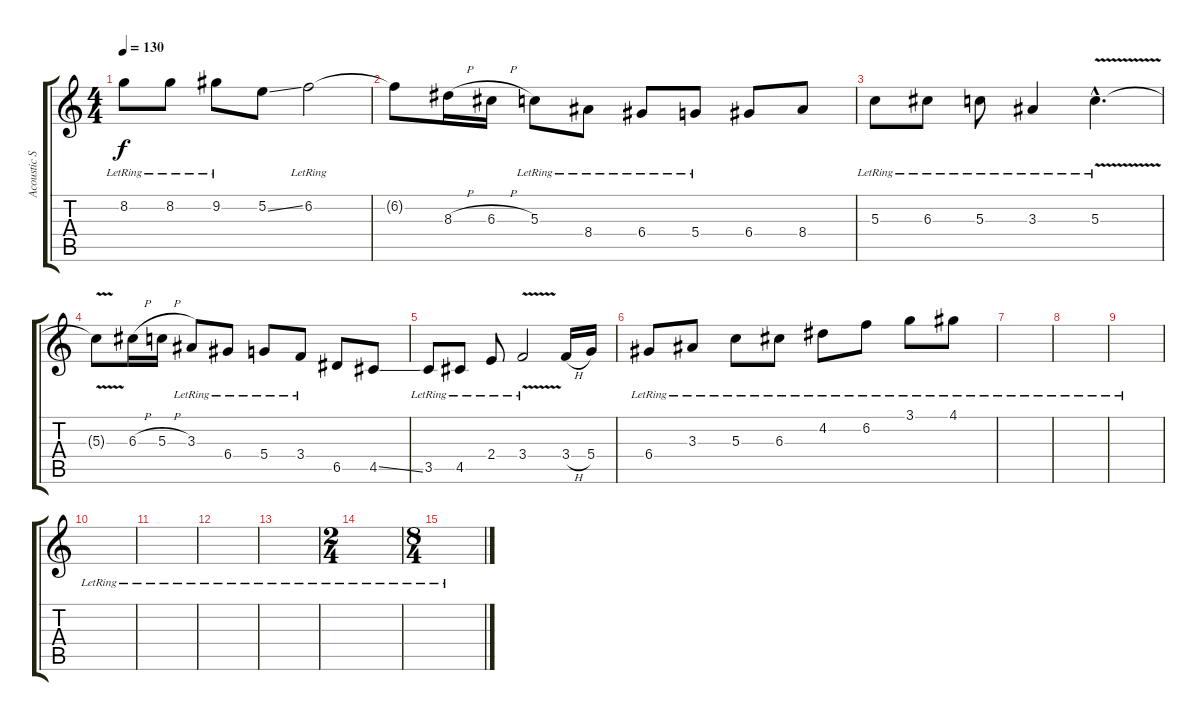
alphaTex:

\track ("Acoustic Solo" "Acoustic S") {instrument acousticguitarsteel}
\staff {score tabs}
\tuning (E4 B3 G3 D3 A2 E2) {hide}
\ts (4 4)
\tempo 130
\clef g2
\ks c
8.2{lr}.8{dy f} 8.2{lr}.8 9.2{lr}.8 5.2{ss}.8 6.2{lr}.2 |
6.2{t}.8 8.3{h}.16 6.3{h}.16 5.3{lr}.8 8.4{lr}.8 6.4{lr}.8 5.4{lr}.8 6.4.8 8.4.8 |
5.3{lr}.8 6.3{lr}.8 5.3{lr}.8 3.3{lr}.4 5.3{v hac lr}.4{d} |
5.3{t}.8 6.3{h}.16 5.3{h}.16 3.3{lr}.8 6.4{lr}.8 5.4{lr}.8 3.4{lr}.8 6.5.8 4.5{ss}.8 |
3.5{lr}.8 4.5{lr}.8 2.4{lr}.8 3.4{v lr}.2 3.4{h}.16 5.4.16 |
6.4{lr}.8 3.3{lr}.8 5.3{lr}.8 6.3{lr}.8 4.2{lr}.8 6.2{lr}.8 3.1{lr}.8 4.1{lr}.8 |
|
|
|
|
|
|
|
\ts (2 4)
|
\ts (8 4)
